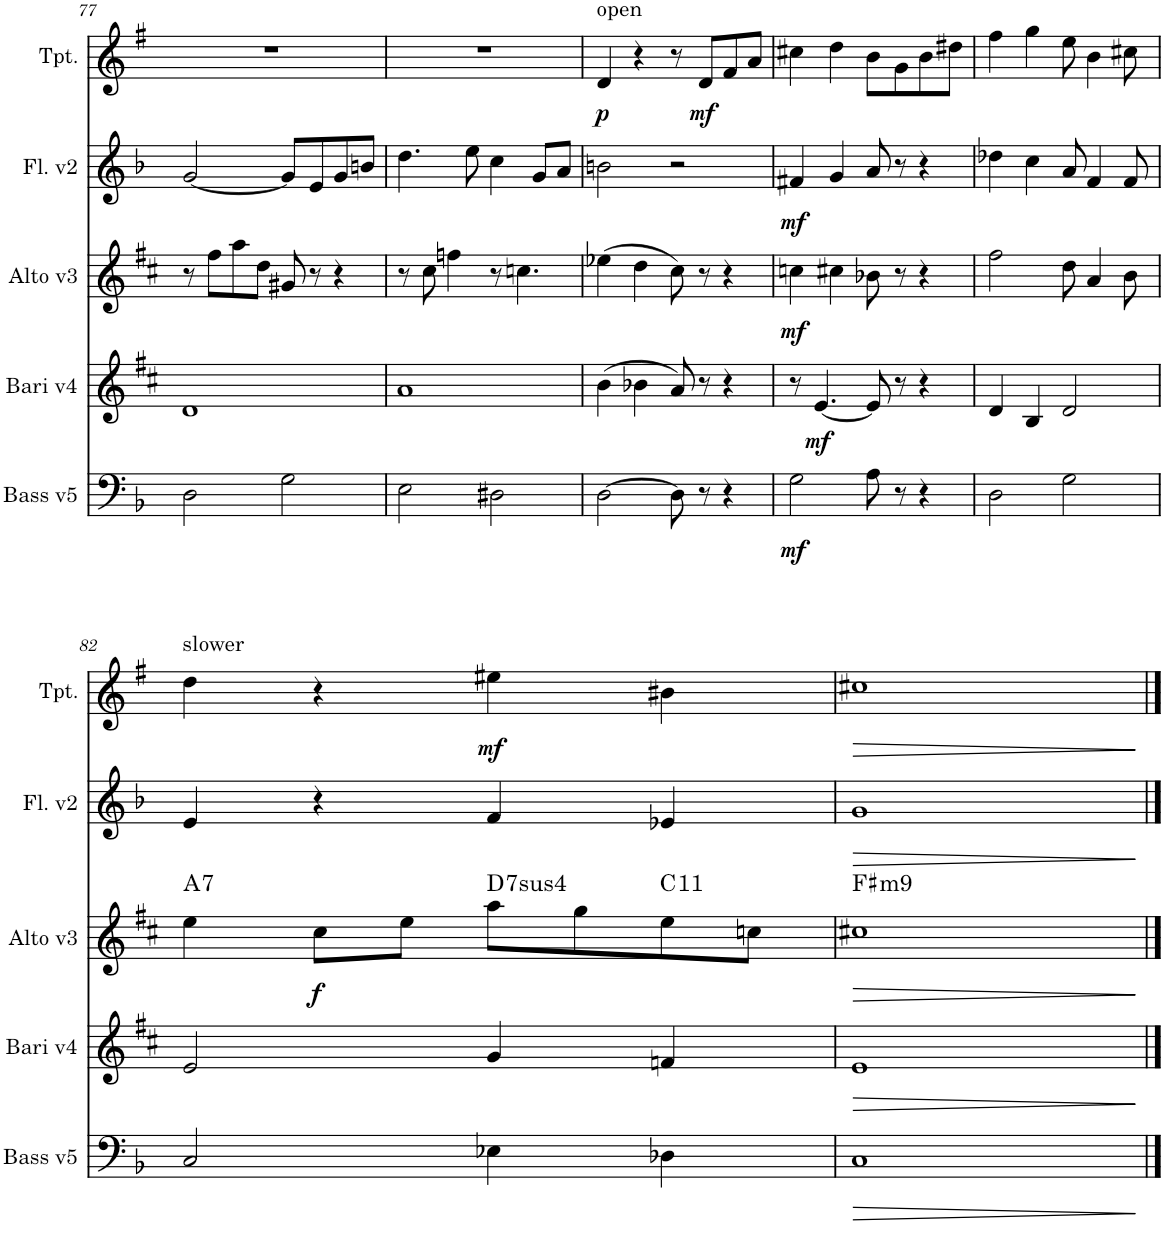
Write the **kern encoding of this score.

**kern	**dynam	**kern	**dynam	**kern	**dynam	**harte	**kern	**dynam	**kern	**dynam
*part5	*part5	*part4	*part4	*part3	*part3	*part3	*part2	*part2	*part1	*part1
*staff5	*staff5	*staff4	*staff4	*staff3	*staff3	*	*staff2	*staff2	*staff1	*staff1
*I"Bass v5	*	*I"Bari v4	*	*I"Alto v3	*	*	*I"Flute v2	*	*I"Trumpet v1	*
*I'Bass v5	*	*I'Bari v4	*	*I'Alto v3	*	*	*I'Fl. v2	*	*I'Tpt.	*
!!LO:PB:g=z
*clefF4	*	*clefG2	*	*clefG2	*	*	*clefG2	*	*clefG2	*
*Trd7c12	*	*Trd12c21	*	*Trd5c9	*	*	*	*	*Trd1c2	*
*k[b-]	*	*k[f#c#]	*	*k[f#c#]	*	*	*k[b-]	*	*k[f#]	*
*M4/4	*	*M4/4	*	*M4/4	*	*	*M4/4	*	*M4/4	*
=77	=77	=77	=77	=77	=77	=77	=77	=77	=77	=77
2D\	.	1d	.	8r	.	.	[2g/	.	1r	.
.	.	.	.	8ff#\L	.	.	.	.	.	.
.	.	.	.	8aa\	.	.	.	.	.	.
.	.	.	.	8dd\J	.	.	.	.	.	.
2G\	.	.	.	8g#X/	.	.	8g/L]	.	.	.
.	.	.	.	8r	.	.	8e/	.	.	.
.	.	.	.	4r	.	.	8g/	.	.	.
.	.	.	.	.	.	.	8bn/J	.	.	.
=78	=78	=78	=78	=78	=78	=78	=78	=78	=78	=78
2E\	.	1a	.	8r	.	.	4.dd\	.	1r	.
.	.	.	.	8cc#\	.	.	.	.	.	.
.	.	.	.	4ffn\	.	.	.	.	.	.
.	.	.	.	.	.	.	8ee\	.	.	.
2D#X\	.	.	.	8r	.	.	4cc\	.	.	.
.	.	.	.	4.ccn\	.	.	.	.	.	.
.	.	.	.	.	.	.	8g/L	.	.	.
.	.	.	.	.	.	.	8a/J	.	.	.
=79	=79	=79	=79	=79	=79	=79	=79	=79	=79	=79
!	!	!	!	!	!	!	!	!	!LO:TX:a:t=open	!
!	!	!	!	!	!	!	!	!	!	!LO:DY:b
[2D\	.	(4b\	.	(4ee-X\	.	.	2bn\	.	4d/	p
.	.	4b-X\	.	4dd\	.	.	.	.	4r	.
8D\]	.	8a/)	.	8cc#\)	.	.	2r	.	8r	.
!	!	!	!	!	!	!	!	!	!	!LO:DY:b
8r	.	8r	.	8r	.	.	.	.	8d/L	mf
4r	.	4r	.	4r	.	.	.	.	8f#/	.
.	.	.	.	.	.	.	.	.	8a/J	.
=80	=80	=80	=80	=80	=80	=80	=80	=80	=80	=80
!	!LO:DY:b	!	!	!	!LO:DY:b	!	!	!LO:DY:b	!	!
2G\	mf	8r	.	4ccn\	mf	.	4f#X/	mf	4cc#X\	.
!	!	!	!LO:DY:b	!	!	!	!	!	!	!
.	.	[4.e/	mf	.	.	.	.	.	.	.
.	.	.	.	4cc#X\	.	.	4g/	.	4dd\	.
8A\	.	8e/]	.	8b-X\	.	.	8a/	.	8b\L	.
8r	.	8r	.	8r	.	.	8r	.	8g\	.
4r	.	4r	.	4r	.	.	4r	.	8b\	.
.	.	.	.	.	.	.	.	.	8dd#X\J	.
=81	=81	=81	=81	=81	=81	=81	=81	=81	=81	=81
2D\	.	4d/	.	2ff#\	.	.	4dd-X\	.	4ff#\	.
.	.	4B/	.	.	.	.	4cc\	.	4gg\	.
2G\	.	2d/	.	8dd\	.	.	8a/	.	8ee\	.
.	.	.	.	4a/	.	.	4f/	.	4b\	.
.	.	.	.	8b\	.	.	8f/	.	8cc#X\	.
!!LO:LB:g=z
=82	=82	=82	=82	=82	=82	=82	=82	=82	=82	=82
!	!	!	!	!	!	!LO:H:kt=7	!	!	!LO:TX:a:t=slower	!
2C/	.	2e/	.	4ee\	.	A:7	4e/	.	4dd\	.
!	!	!	!	!	!LO:DY:b	!	!	!	!	!
.	.	.	.	8cc#\L	f	.	4r	.	4r	.
.	.	.	.	8ee\J	.	.	.	.	.	.
!	!	!	!	!	!	!LO:H:kt=74	!	!	!	!LO:DY:b
4E-X\	.	4g/	.	8aa\L	.	D:sus4(7)	4f/	.	4ee#X\	mf
.	.	.	.	8gg\	.	.	.	.	.	.
!	!	!	!	!	!	!LO:H:kt=11	!	!	!	!
4D-X\	.	4fn/	.	8ee\	.	C:9(11)	4e-X/	.	4b#X\	.
.	.	.	.	8ccn\J	.	.	.	.	.	.
=83	=83	=83	=83	=83	=83	=83	=83	=83	=83	=83
!	!LO:HP:b	!	!LO:HP:b	!	!LO:HP:b	!LO:H:kt=m9	!	!LO:HP:b	!	!LO:HP:b
1C	>	1e	>	1cc#X	>	F#:min9	1g	>	1cc#X	>
.	]	.	]	.	]	.	.	]	.	]
==	==	==	==	==	==	==	==	==	==	==
*-	*-	*-	*-	*-	*-	*-	*-	*-	*-	*-
